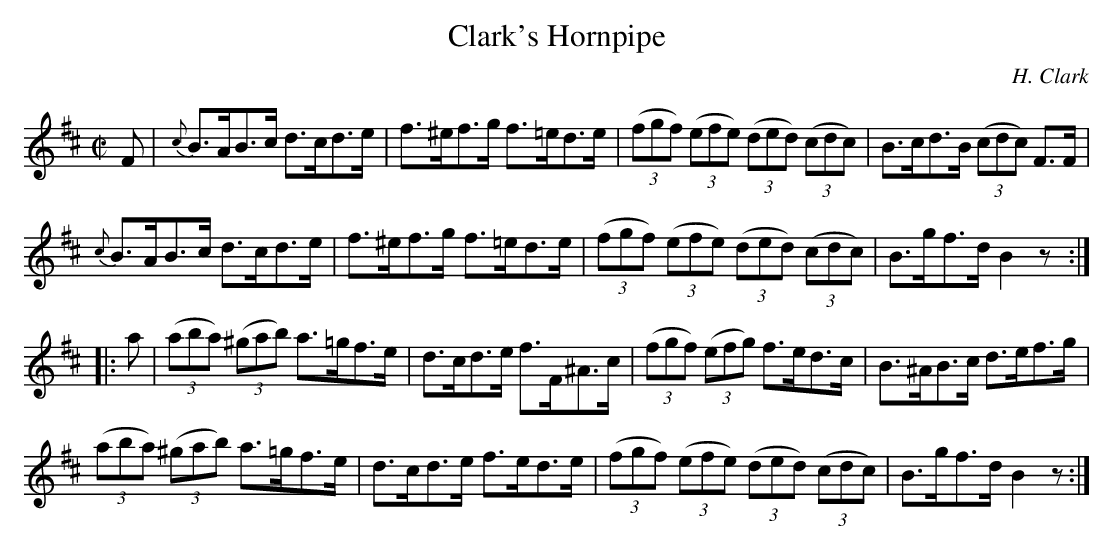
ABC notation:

X:1
T:Clark's Hornpipe
C:H. Clark
M:C|
L:1/8
K:D
F|{c}B>AB>c d>cd>e|f>^ef>g f>=ed>e|(3(fgf) (3(efe) (3(ded) (3(cdc)|B>cd>B (3(cdc) F>F|
{c}B>AB>c d>cd>e|f>^ef>g f>=ed>e|(3(fgf) (3(efe) (3(ded) (3(cdc)|B>gf>d B2 z::
a|(3(aba) (3(^gab) a>=gf>e|d>cd>e f>F^A>c|(3(fgf) (3(efg) f>ed>c|B>^AB>c d>ef>g|
(3(aba) (3(^gab) a>=gf>e|d>cd>e f>ed>e|(3(fgf) (3(efe) (3(ded) (3(cdc)|B>gf>d B2 z:|
